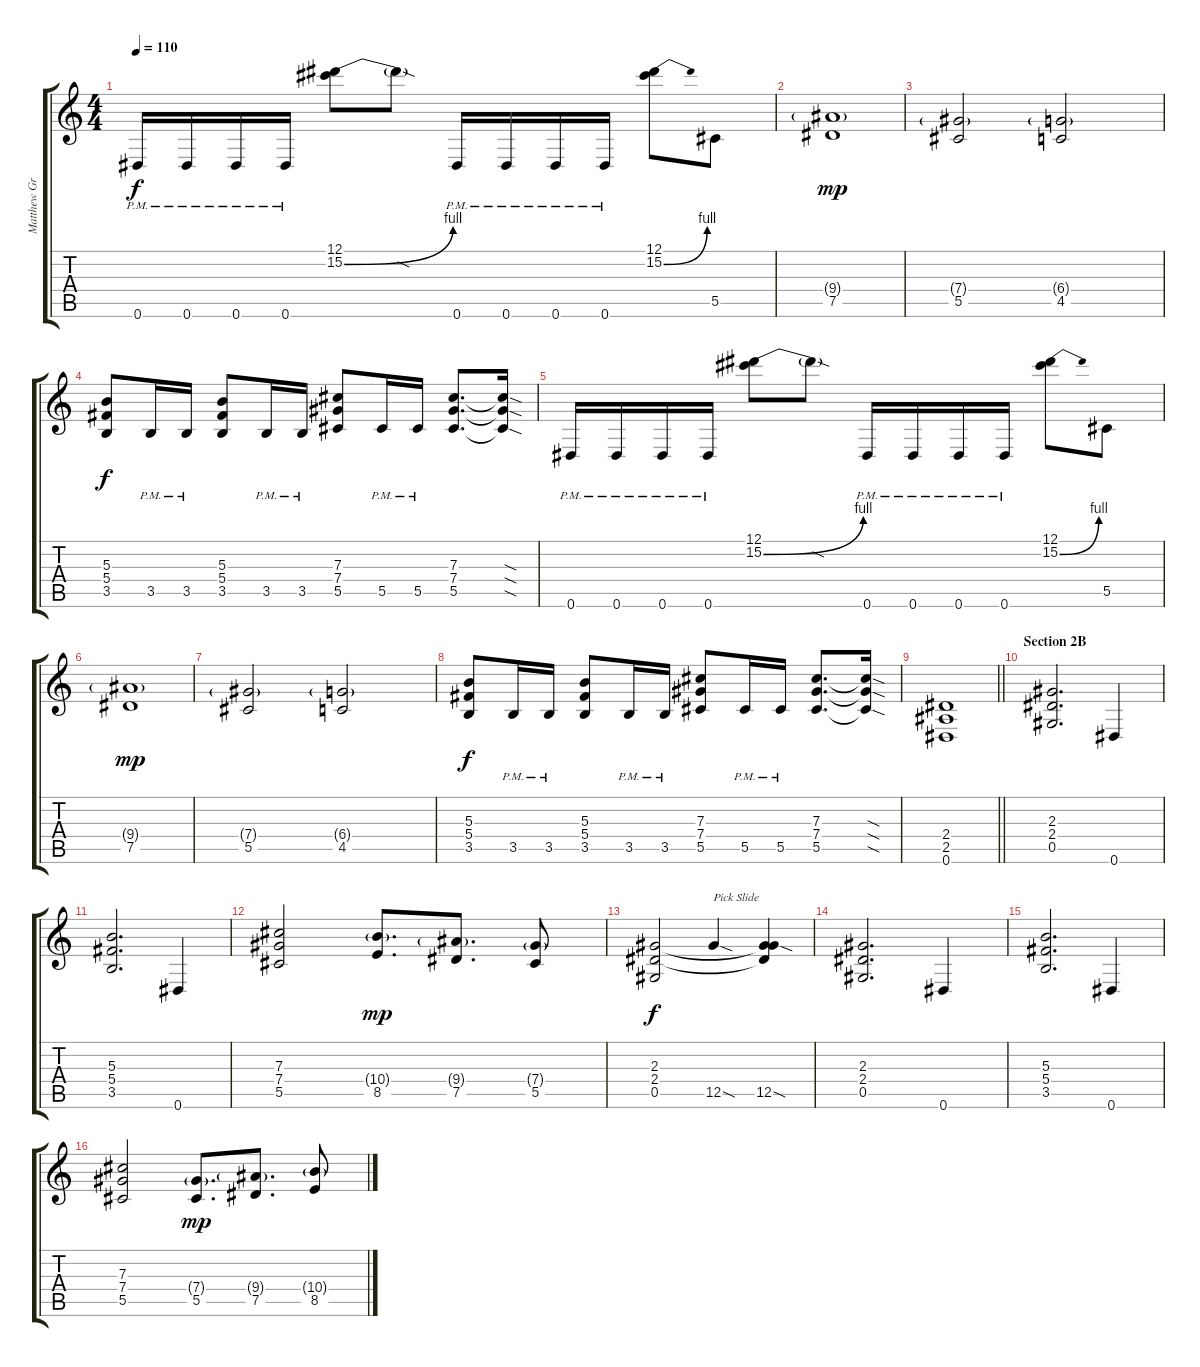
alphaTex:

\track ("Matthew Greywolf - Guitar 2" "Matthew Gr") {instrument overdrivenguitar}
\staff {score tabs}
\tuning (Eb4 Bb3 Gb3 Db3 Ab2 Eb2) {hide}
\ts (4 4)
\tempo 110
\clef g2
\ks c
0.6{pm}.16{dy f} 0.6{pm}.16 0.6{pm}.16 0.6{pm}.16 (12.1 15.2{be (bend 0 0 60 4)}).8 15.2{sod t}.8 0.6{pm}.16 0.6{pm}.16 0.6{pm}.16 0.6{pm}.16 (12.1 15.2{be (bend 0 0 60 4)}).8 5.5.8 |
(9.4{g} 7.5).1{dy mp} |
(7.4{g} 5.5).2 (6.4{g} 4.5).2 |
(5.3 5.4 3.5).8{dy f} 3.5{pm}.16 3.5{pm}.16 (5.3 5.4 3.5).8 3.5{pm}.16 3.5{pm}.16 (7.3 7.4 5.5).8 5.5{pm}.16 5.5{pm}.16 (7.3 7.4 5.5).8{d} (7.3{sod t} 7.4{sod t} 5.5{sod t}).16 |
0.6{pm}.16 0.6{pm}.16 0.6{pm}.16 0.6{pm}.16 (12.1 15.2{be (bend 0 0 60 4)}).8 15.2{sod t}.8 0.6{pm}.16 0.6{pm}.16 0.6{pm}.16 0.6{pm}.16 (12.1 15.2{be (bend 0 0 60 4)}).8 5.5.8 |
(9.4{g} 7.5).1{dy mp} |
(7.4{g} 5.5).2 (6.4{g} 4.5).2 |
(5.3 5.4 3.5).8{dy f} 3.5{pm}.16 3.5{pm}.16 (5.3 5.4 3.5).8 3.5{pm}.16 3.5{pm}.16 (7.3 7.4 5.5).8 5.5{pm}.16 5.5{pm}.16 (7.3 7.4 5.5).8{d} (7.3{sod t} 7.4{sod t} 5.5{sod t}).16 |
\barLineRight lightlight
(2.4 2.5 0.6).1 |
\section ("" "Section 2B")
(2.3 2.4 0.5).2{d} 0.6.4 |
(5.3 5.4 3.5).2{d} 0.6.4 |
(7.3 7.4 5.5).2 (10.4{g} 8.5).8{d dy mp} (9.4{g} 7.5).8{d} (7.4{g} 5.5).8 |
(2.3 2.4 0.5).2{dy f} 12.5{sod}.4{txt "Pick Slide"} (2.3{t} 2.4{t} 12.5{sod}).4 |
(2.3 2.4 0.5).2{d} 0.6.4 |
(5.3 5.4 3.5).2{d} 0.6.4 |
(7.3 7.4 5.5).2 (7.4{g} 5.5).8{d dy mp} (9.4{g} 7.5).8{d} (10.4{g} 8.5).8
